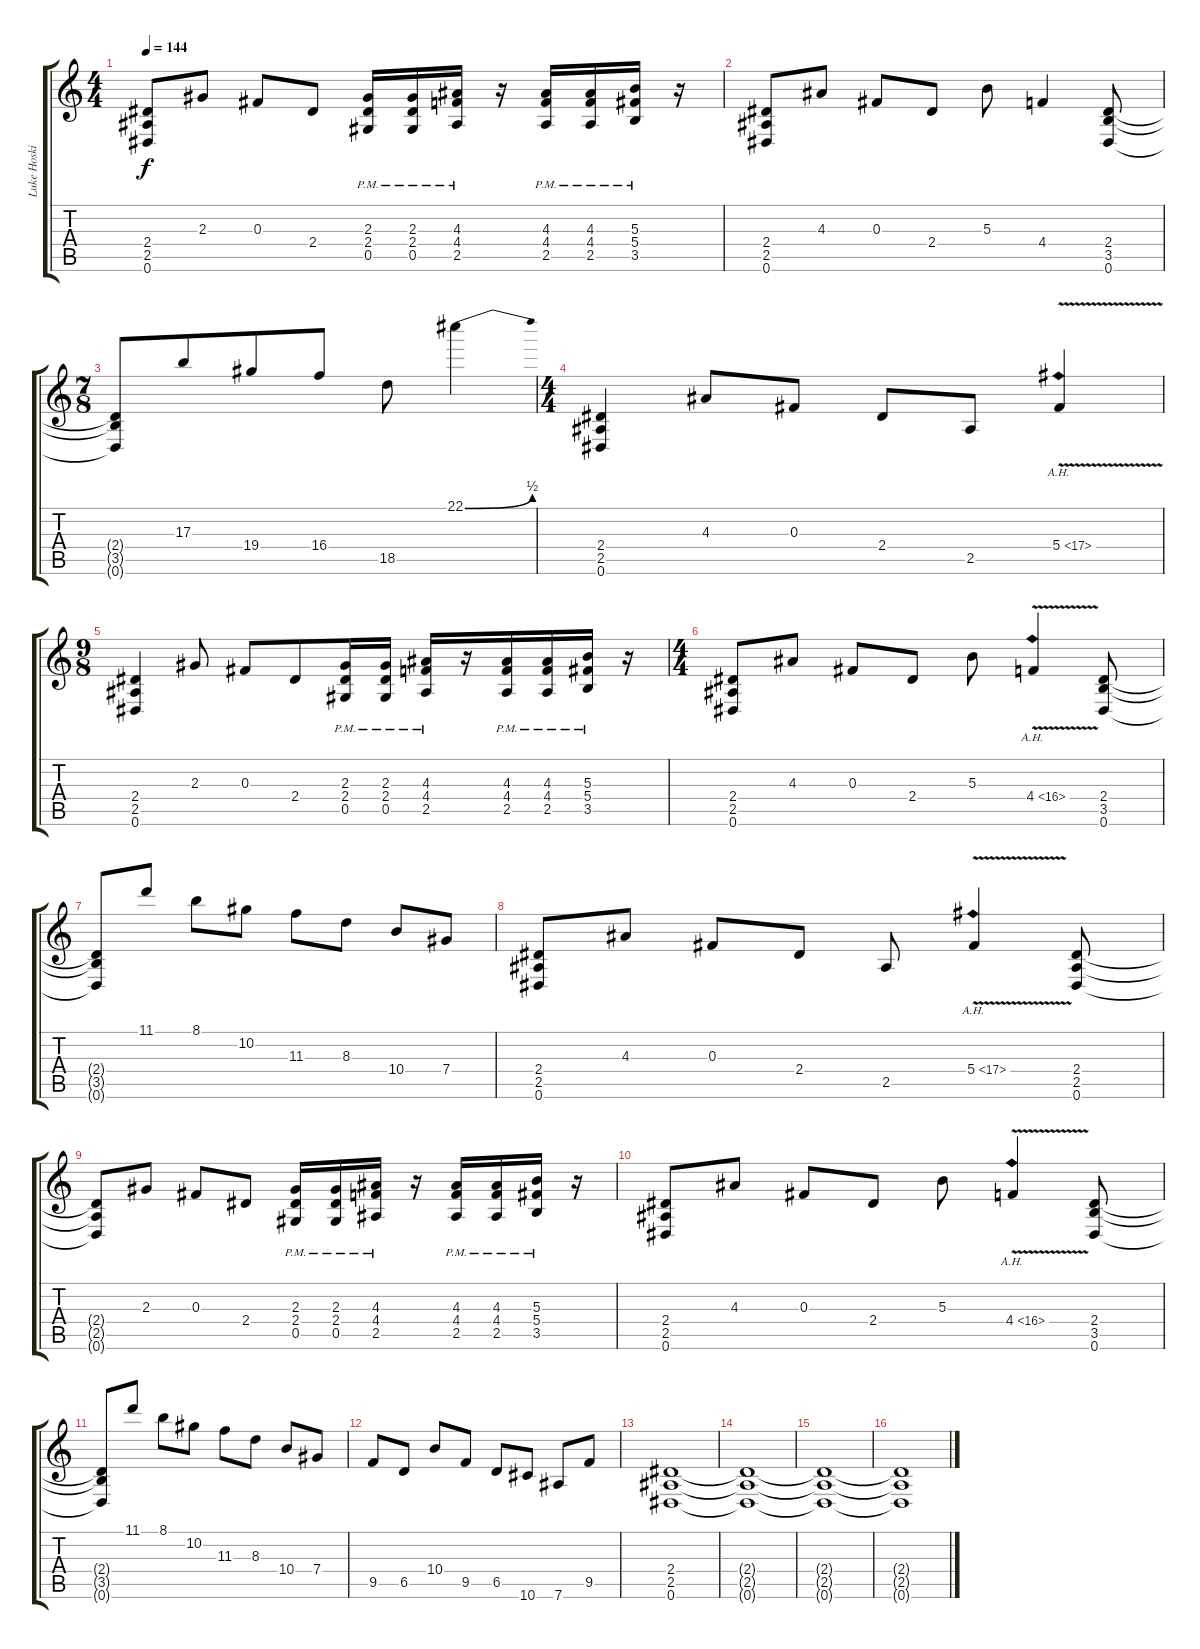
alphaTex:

\track ("Luke Hoskin" "Luke Hoski") {instrument overdrivenguitar}
\staff {score tabs}
\tuning (Eb4 Bb3 Gb3 Db3 Ab2 Eb2) {hide}
\ts (4 4)
\tempo 144
\clef g2
\ks c
(2.4{t} 2.5{t} 0.6{t}).8{dy f} 2.3.8 0.3.8 2.4.8 (2.3{pm} 2.4{pm} 0.5{pm}).16 (2.3{pm} 2.4{pm} 0.5{pm}).16 (4.3{pm} 4.4{pm} 2.5{pm}).16 r.16 (4.3{pm} 4.4{pm} 2.5{pm}).16 (4.3{pm} 4.4{pm} 2.5{pm}).16 (5.3{pm} 5.4{pm} 3.5{pm}).16 r.16 |
(2.4 2.5 0.6).8 4.3.8 0.3.8 2.4.8 5.3.8 4.4.4 (2.4 3.5 0.6).8 |
\ts (7 8)
(2.4{t} 3.5{t} 0.6{t}).8 17.3.8 19.4.8 16.4.8 18.5.8 22.1{be (bend 0 0 60 2)}.4 |
\ts (4 4)
(2.4 2.5 0.6).4 4.3.8 0.3.8 2.4.8 2.5.8 5.4{ah 12 v}.4 |
\ts (9 8)
(2.4 2.5 0.6).4 2.3.8 0.3.8 2.4.8 (2.3{pm} 2.4{pm} 0.5{pm}).16 (2.3{pm} 2.4{pm} 0.5{pm}).16 (4.3{pm} 4.4{pm} 2.5{pm}).16 r.16 (4.3{pm} 4.4{pm} 2.5{pm}).16 (4.3{pm} 4.4{pm} 2.5{pm}).16 (5.3{pm} 5.4{pm} 3.5{pm}).16 r.16 |
\ts (4 4)
(2.4 2.5 0.6).8 4.3.8 0.3.8 2.4.8 5.3.8 4.4{ah 12 v}.4 (2.4 3.5 0.6).8 |
(2.4{t} 3.5{t} 0.6{t}).8 11.1.8 8.1.8 10.2.8 11.3.8 8.3.8 10.4.8 7.4.8 |
(2.4 2.5 0.6).8 4.3.8 0.3.8 2.4.8 2.5.8 5.4{ah 12 v}.4 (2.4 2.5 0.6).8 |
(2.4{t} 2.5{t} 0.6{t}).8 2.3.8 0.3.8 2.4.8 (2.3{pm} 2.4{pm} 0.5{pm}).16 (2.3{pm} 2.4{pm} 0.5{pm}).16 (4.3{pm} 4.4{pm} 2.5{pm}).16 r.16 (4.3{pm} 4.4{pm} 2.5{pm}).16 (4.3{pm} 4.4{pm} 2.5{pm}).16 (5.3{pm} 5.4{pm} 3.5{pm}).16 r.16 |
(2.4 2.5 0.6).8 4.3.8 0.3.8 2.4.8 5.3.8 4.4{ah 12 v}.4 (2.4 3.5 0.6).8 |
(2.4{t} 3.5{t} 0.6{t}).8 11.1.8 8.1.8 10.2.8 11.3.8 8.3.8 10.4.8 7.4.8 |
9.5.8 6.5.8 10.4.8 9.5.8 6.5.8 10.6.8 7.6.8 9.5.8 |
(2.4 2.5 0.6).1 |
(2.4{t} 2.5{t} 0.6{t}).1 |
(2.4{t} 2.5{t} 0.6{t}).1 |
(2.4{t} 2.5{t} 0.6{t}).1
